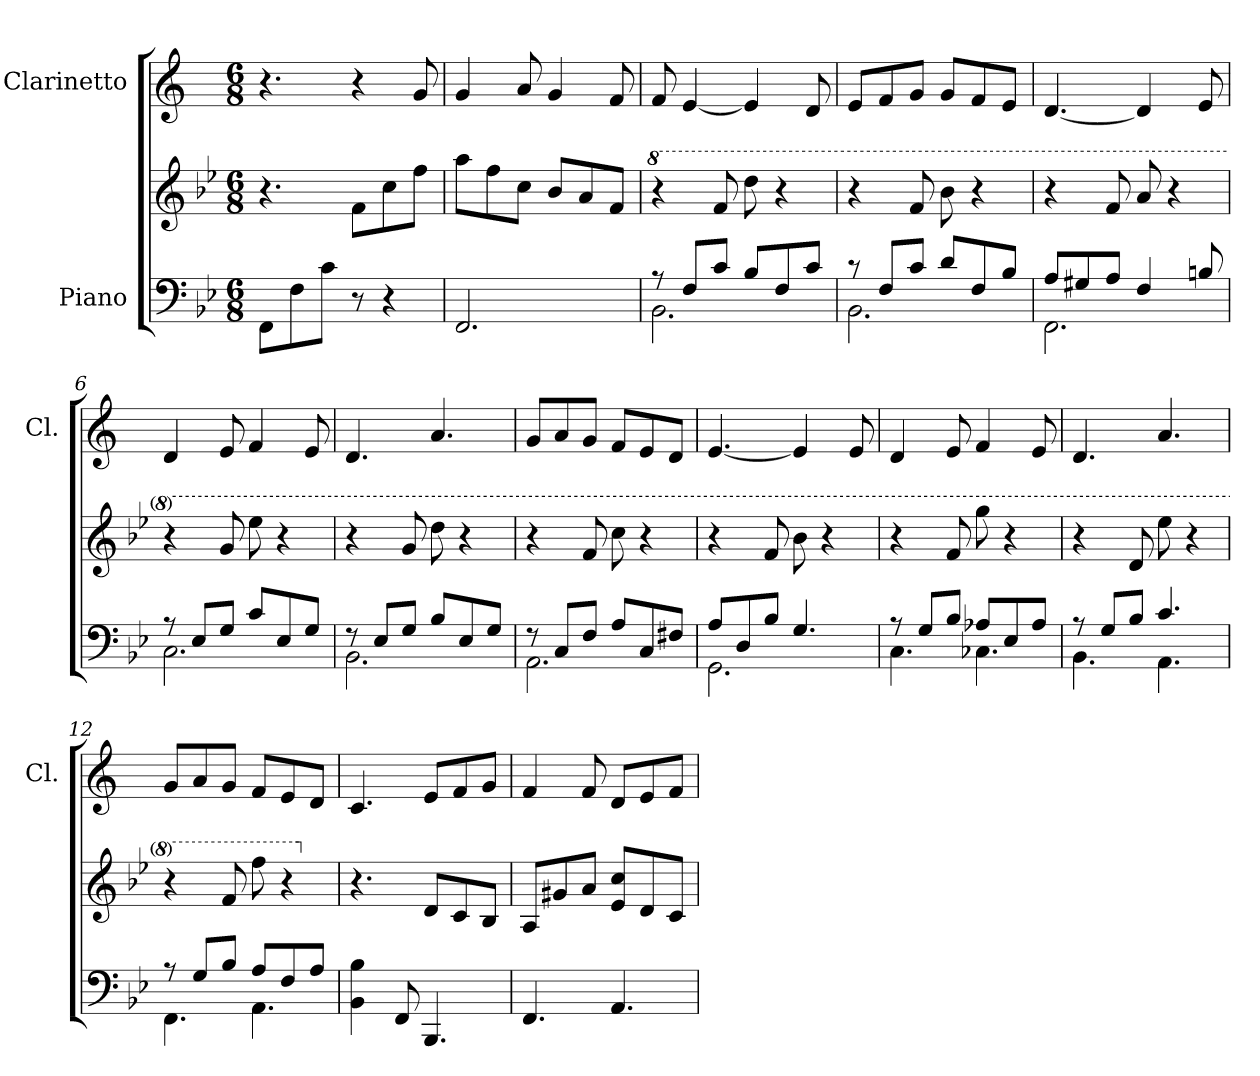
**kern	**kern	**kern
*part2	*part2	*part1
*staff3	*staff2	*staff1
*I"Piano	*	*I"Clarinetto
*	*	*I'Cl.
*clefF4	*clefG2	*clefG2
*	*	*ITrd1c2
*k[b-e-]	*k[b-e-]	*k[b-e-]
*M6/8	*M6/8	*M6/8
*MM90	*MM90	*MM90
=1	=1	=1
8FF\L	4.r	4.r
8F\	.	.
8c\J	.	.
8r	8f\L	4r
4r	8cc\	.
.	8ff\J	8f/
=2	=2	=2
2.FF/	8aa\L	4f/
.	8ff\	.
.	8cc\J	8g/
.	8b-/L	4f/
.	8a/	.
.	8f/J	8e-/
=3	=3	=3
*^	*	*
*	*	*8va	*
8r	2.BB-\	4r	8e-/
8F/L	.	.	[4d/
8c/J	.	8ff/	.
8B-/L	.	8ddd\	4d/]
8F/	.	4r	.
8c/J	.	.	8c/
=4	=4	=4	=4
8r	2.BB-\	4r	8d/L
8F/L	.	.	8e-/
8c/J	.	8ff/	8f/J
8d/L	.	8bb-\	8f/L
8F/	.	4r	8e-/
8B-/J	.	.	8d/J
=5	=5	=5	=5
8A/L	2.FF\	4r	[4.c/
8G#X/	.	.	.
8A/J	.	8ff/	.
4F/	.	8aa/	4c/]
.	.	4r	.
8Bn/	.	.	8d/
=6	=6	=6	=6
8r	2.C\	4r	4c/
8E-/L	.	.	.
8G/J	.	8gg/	8d/
8c/L	.	8eee-\	4e-/
8E-/	.	4r	.
8G/J	.	.	8d/
!!LO:LB:g=z
=7	=7	=7	=7
8r	2.BB-\	4r	4.c/
8E-/L	.	.	.
8G/J	.	8gg/	.
8B-/L	.	8ddd\	4.g/
8E-/	.	4r	.
8G/J	.	.	.
=8	=8	=8	=8
8r	2.AA\	4r	8f/L
8C/L	.	.	8g/
8F/J	.	8ff/	8f/J
8A/L	.	8ccc\	8e-/L
8C/	.	4r	8d/
8F#X/J	.	.	8c/J
=9	=9	=9	=9
8A/L	2.GG\	4r	[4.d/
8D/	.	.	.
8B-/J	.	8ff/	.
4.G/	.	8bb-\	4d/]
.	.	4r	.
.	.	.	8d/
=10	=10	=10	=10
8r	4.C\	4r	4c/
8G/L	.	.	.
8B-/J	.	8ff/	8d/
8A-X/L	4.C-X\	8ggg\	4e-/
8E-/	.	4r	.
8A-/J	.	.	8d/
=11	=11	=11	=11
8r	4.BB-\	4r	4.c/
8G/L	.	.	.
8B-/J	.	8dd/	.
4.c/	4.AA\	8eee-\	4.g/
.	.	4r	.
=12	=12	=12	=12
8r	4.FF\	4r	8f/L
8G/L	.	.	8g/
8B-/J	.	8ff/	8f/J
8A/L	4.AA\	8fff\	8e-/L
8F/	.	4r	8d/
8A/J	.	.	8c/J
*v	*v	*	*
=13	=13	=13
*	*X8va	*
4BB-\ 4B-\	4.r	4.B-/
8FF/	.	.
4.BBB-/	8d/L	8d/L
.	8c/	8e-/
.	8B-/J	8f/J
!!LO:LB:g=z
=14	=14	=14
4.FF/	8A/L	4e-/
.	8g#X/	.
.	8a/J	8e-/
4.AA/	8e-/ 8cc/L	8c/L
.	8d/	8d/
.	8c/J	8e-/J
=	=	=
*-	*-	*-
